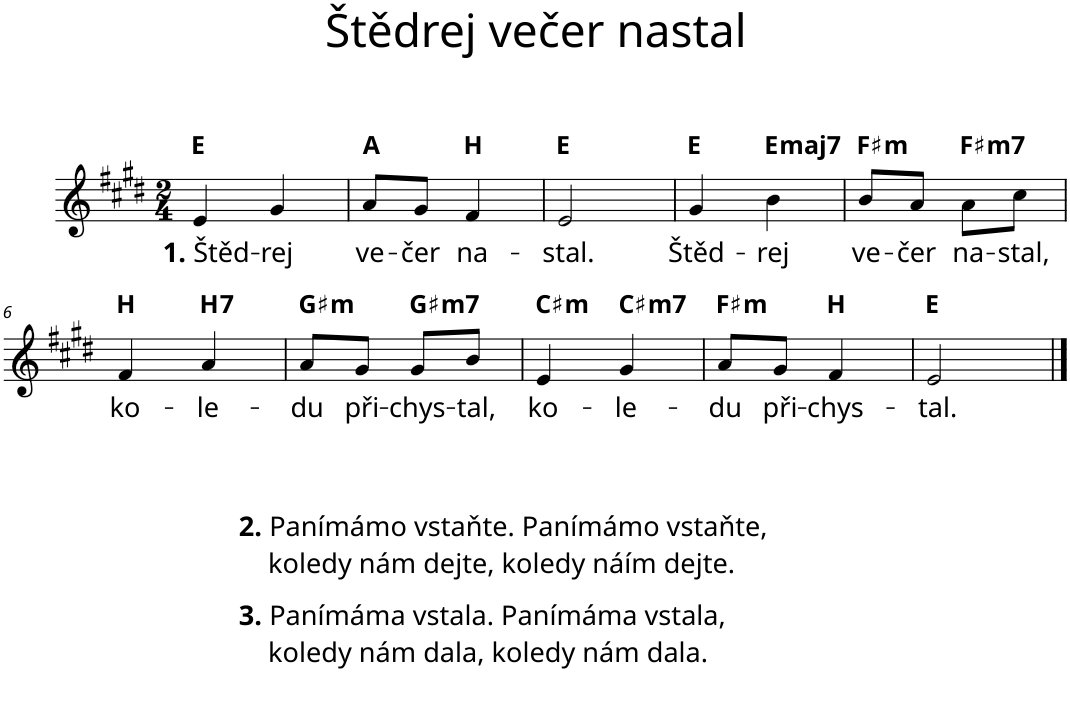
**kern	**text	**harte
*part1	*part1	*part1
*staff1	*staff1	*
*I"Piano	*	*
*I'Pno.	*	*
*clefG2	*	*
*k[f#c#g#d#]	*	*
*M2/4	*	*
=1	=1	=1
!	!LO:LY:b	!
4e/	1. Štěd	E:maj
!	!LO:LY:b	!
4g#/	-rej	.
=2	=2	=2
!	!LO:LY:b	!
8a/L	ve-	A:maj
!	!LO:LY:b	!
8g#/J	-čer	.
!	!LO:LY:b	!
4f#/	na-	B:maj
=3	=3	=3
!	!LO:LY:b	!
2e/	-stal.	E:maj
=4	=4	=4
!	!LO:LY:b	!
4g#/	Štěd-	E:maj
!	!LO:LY:b	!LO:H:kt=maj7
4b\	-rej	E:maj7
=5	=5	=5
!	!LO:LY:b	!LO:H:kt=m
8b/L	ve-	F#:min
!	!LO:LY:b	!
8a/J	-čer	.
!	!LO:LY:b	!LO:H:kt=m7
8a\L	na-	F#:min7
!	!LO:LY:b	!
8cc#\J	-stal,	.
!!LO:LB:g=z
=6	=6	=6
!	!LO:LY:b	!
4f#/	ko-	B:maj
!	!LO:LY:b	!LO:H:kt=7
4a/	-le-	B:7
=7	=7	=7
!	!LO:LY:b	!LO:H:kt=m
8a/L	-du	G#:min
!	!LO:LY:b	!
8g#/J	při-	.
!	!LO:LY:b	!LO:H:kt=m7
8g#/L	-chys-	G#:min7
!	!LO:LY:b	!
8b/J	-tal,	.
=8	=8	=8
!	!LO:LY:b	!LO:H:kt=m
4e/	ko-	C#:min
!	!LO:LY:b	!LO:H:kt=m7
4g#/	-le-	C#:min7
=9	=9	=9
!	!LO:LY:b	!LO:H:kt=m
8a/L	-du	F#:min
!	!LO:LY:b	!
8g#/J	při-	.
!	!LO:LY:b	!
4f#/	-chys-	B:maj
=10	=10	=10
!	!LO:LY:b	!
2e/	-tal.	E:maj
==	==	==
*-	*-	*-
